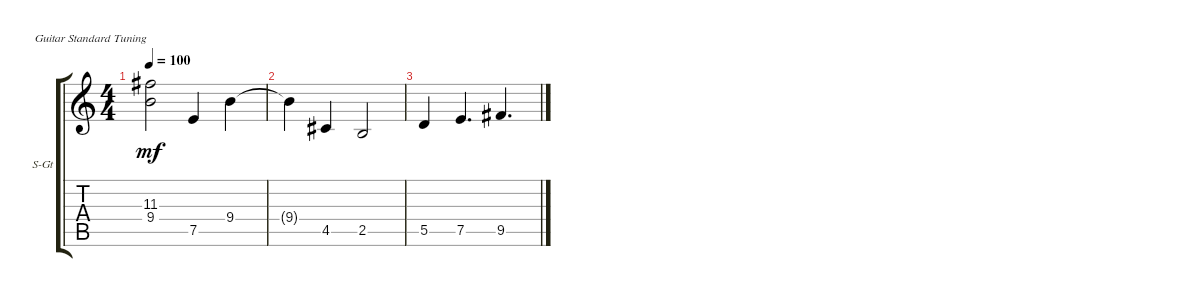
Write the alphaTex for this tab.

\defaultSystemsLayout 4
\bracketExtendMode groupsimilarinstruments
\firstSystemTrackNameOrientation horizontal
\otherSystemsTrackNameOrientation horizontal
\track ("Steel Guitar" "S-Gt") {instrument acousticguitarsteel}
\staff {score tabs}
\tuning (E4 B3 G3 D3 A2 E2)
\ts (4 4)
\tempo 100
\clef g2
\scale
0.653631
\ks c
(9.4 11.3).2{dy mf instrument acousticguitarsteel} 7.5.4 9.4.4 |
\scale
0.346369 9.4{t}.4 4.5.4 2.5.2 |
\scale
0.5 5.5.4 7.5.4{d} 9.5.4{d} |
\scale
0.5 |
\scale
0.5 |
\scale
0.5
